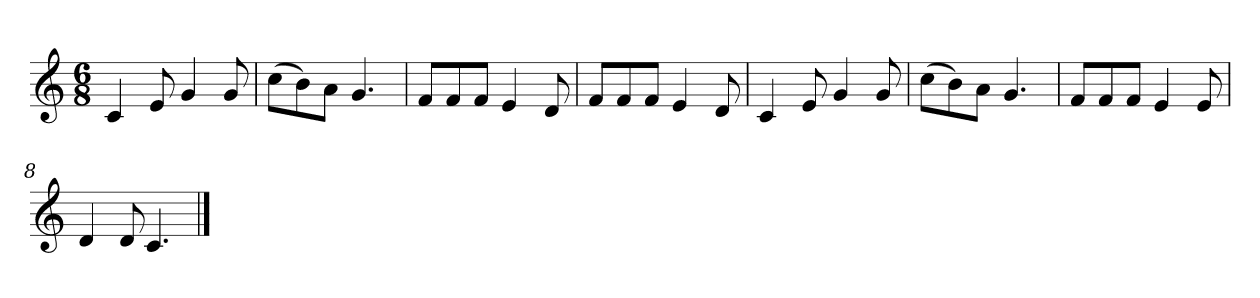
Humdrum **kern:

**kern
*part1
*staff1
*k[]
*M6/8
*MM120
=1
4c
8e
4g
8g
=2
(8ccL
8b)
8aJ
4.g
=3
8fL
8f
8fJ
4e
8d
=4
8fL
8f
8fJ
4e
8d
=5
4c
8e
4g
8g
=6
(8ccL
8b)
8aJ
4.g
=7
8fL
8f
8fJ
4e
8e
=8
4d
8d
4.c
==
*-
